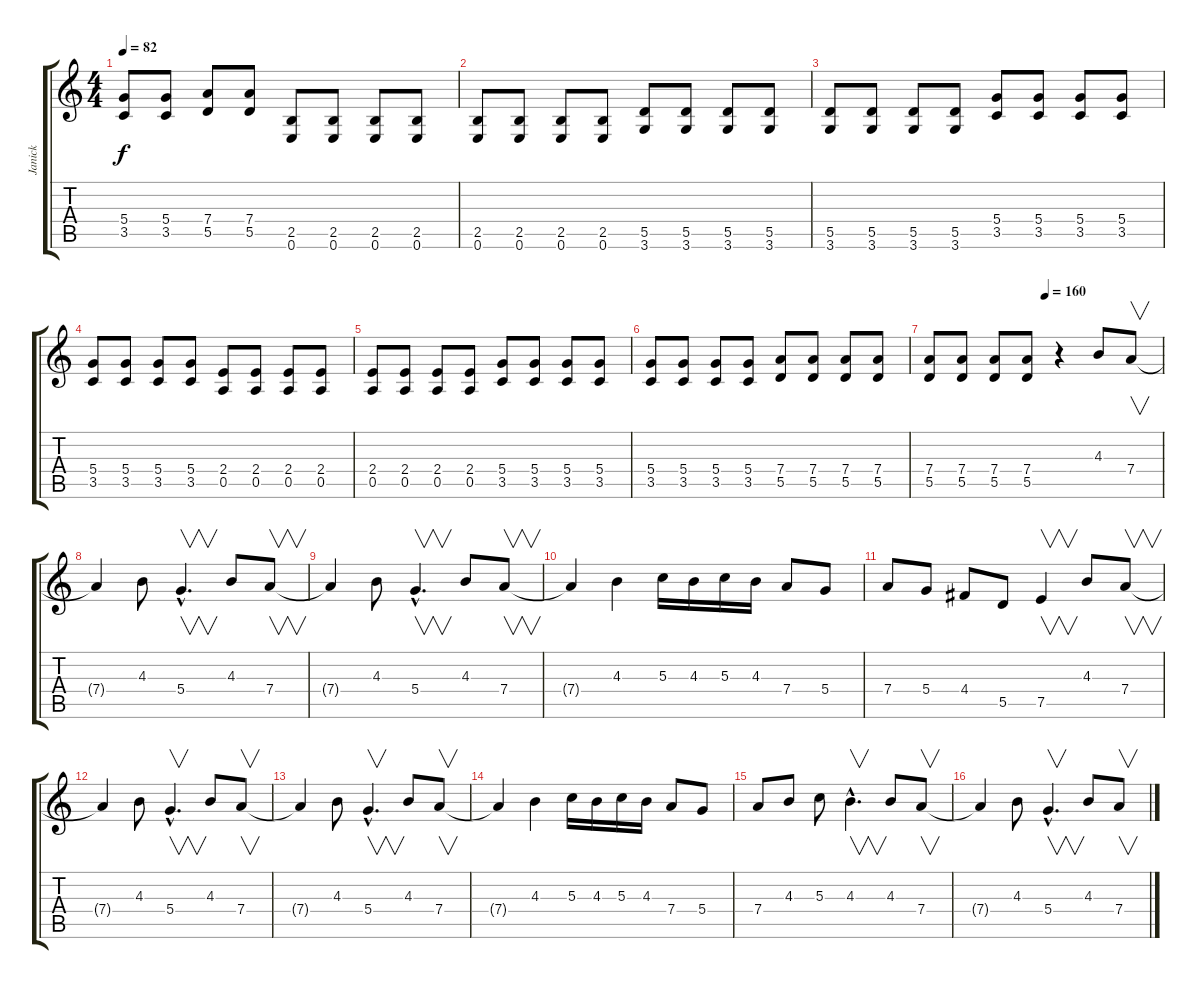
\track ("Janick" "Janick") {instrument acousticguitarnylon}
\staff {score tabs}
\tuning (E4 B3 G3 D3 A2 E2) {hide}
\ts (4 4)
\tempo 82
\clef g2
\ks c
(5.4 3.5).8{dy f} (5.4 3.5).8 (7.4 5.5).8 (7.4 5.5).8 (2.5 0.6).8 (2.5 0.6).8 (2.5 0.6).8 (2.5 0.6).8 |
(2.5 0.6).8 (2.5 0.6).8 (2.5 0.6).8 (2.5 0.6).8 (5.5 3.6).8 (5.5 3.6).8 (5.5 3.6).8 (5.5 3.6).8 |
(5.5 3.6).8 (5.5 3.6).8 (5.5 3.6).8 (5.5 3.6).8 (5.4 3.5).8 (5.4 3.5).8 (5.4 3.5).8 (5.4 3.5).8 |
(5.4 3.5).8 (5.4 3.5).8 (5.4 3.5).8 (5.4 3.5).8 (2.4 0.5).8 (2.4 0.5).8 (2.4 0.5).8 (2.4 0.5).8 |
(2.4 0.5).8 (2.4 0.5).8 (2.4 0.5).8 (2.4 0.5).8 (5.4 3.5).8 (5.4 3.5).8 (5.4 3.5).8 (5.4 3.5).8 |
(5.4 3.5).8 (5.4 3.5).8 (5.4 3.5).8 (5.4 3.5).8 (7.4 5.5).8 (7.4 5.5).8 (7.4 5.5).8 (7.4 5.5).8 |
\tempo (160 0.5)
(7.4 5.5).8 (7.4 5.5).8 (7.4 5.5).8 (7.4 5.5).8 r.4{volume 16 instrument distortionguitar} 4.3.8 7.4.8{v} |
7.4{t}.4 4.3.8 5.4{hac}.4{v d} 4.3.8 7.4.8{v} |
7.4{t}.4 4.3.8 5.4{hac}.4{v d} 4.3.8 7.4.8{v} |
7.4{t}.4 4.3.4 5.3.16 4.3.16 5.3.16 4.3.16 7.4.8 5.4.8 |
7.4.8 5.4.8 4.4.8 5.5.8 7.5.4{v} 4.3.8 7.4.8{v} |
7.4{t}.4 4.3.8 5.4{hac}.4{v d} 4.3.8 7.4.8{v} |
7.4{t}.4 4.3.8 5.4{hac}.4{v d} 4.3.8 7.4.8{v} |
7.4{t}.4 4.3.4 5.3.16 4.3.16 5.3.16 4.3.16 7.4.8 5.4.8 |
7.4.8 4.3.8 5.3.8 4.3{hac}.4{v d} 4.3.8 7.4.8{v} |
7.4{t}.4 4.3.8 5.4{hac}.4{v d} 4.3.8 7.4.8{v}
